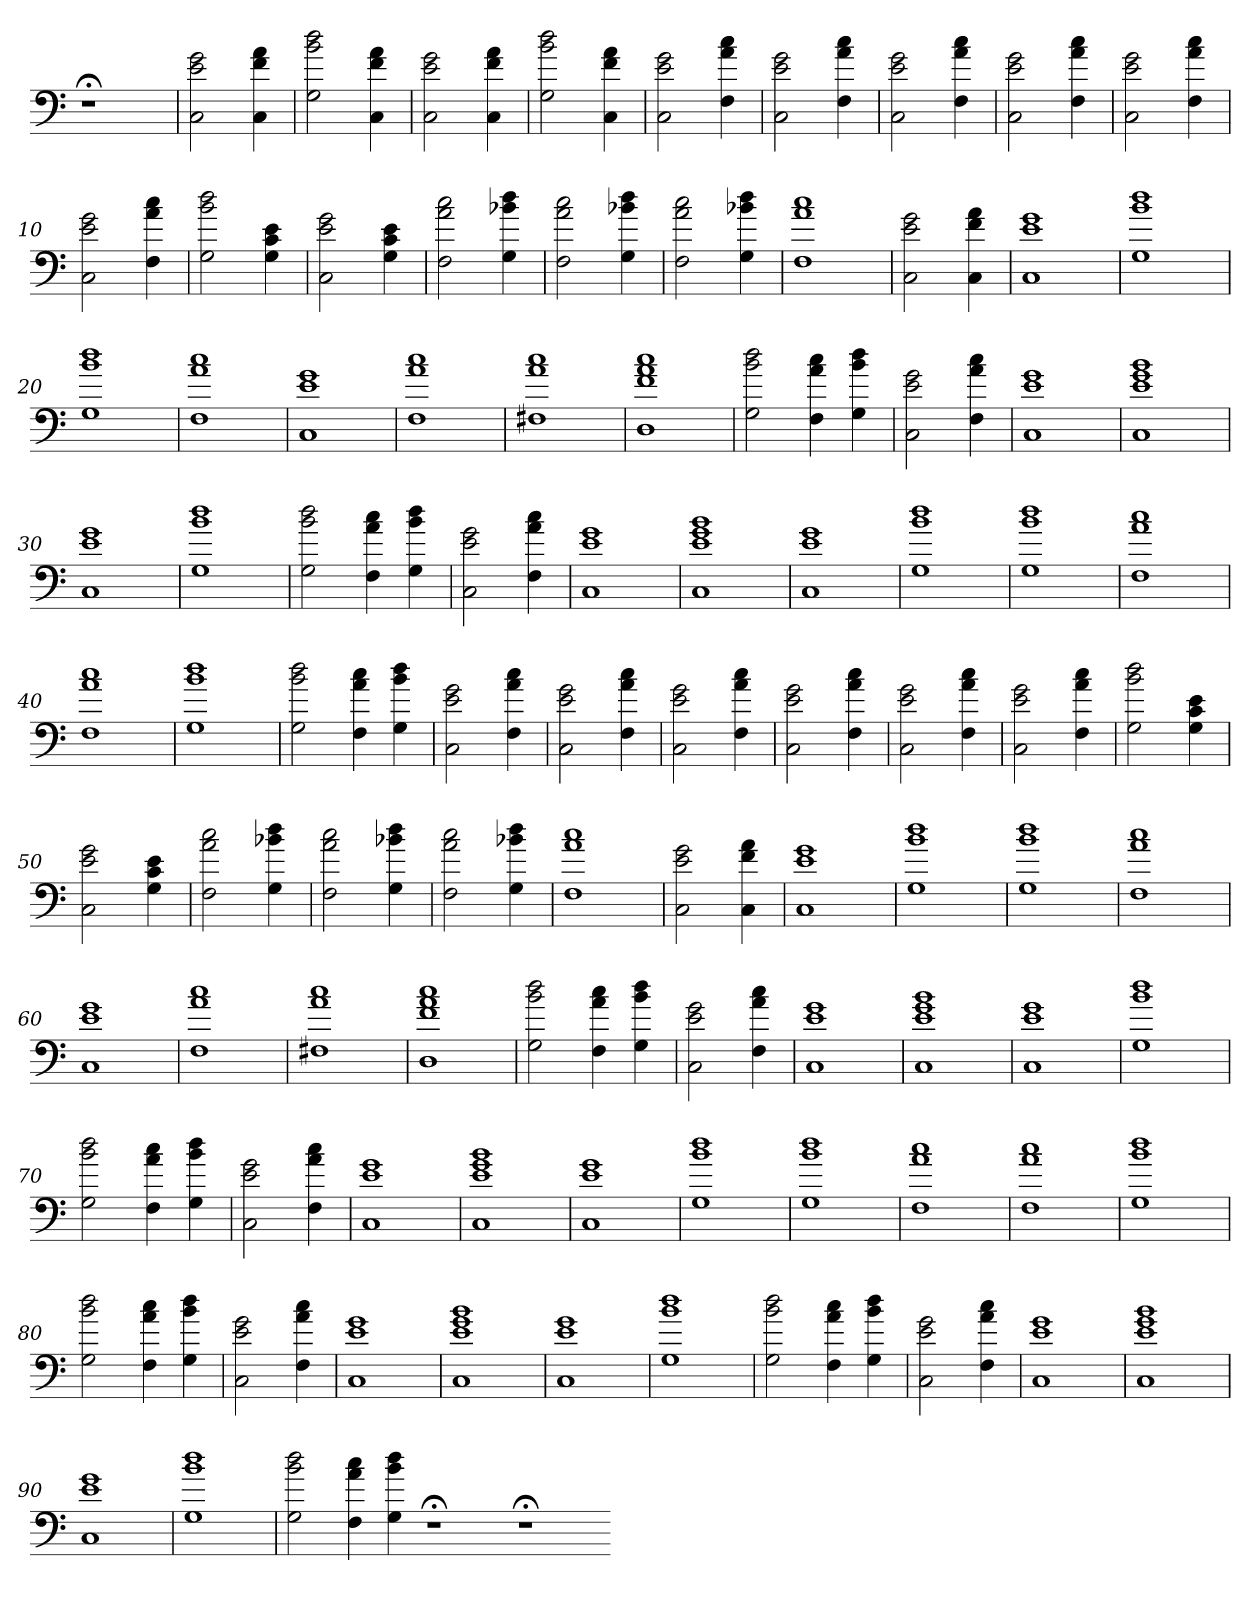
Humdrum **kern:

**kern
*part1
*staff1
=
1r;<
=1
2C 2e 2g
4C 4f 4a
=2
2G 2b 2dd
4C 4f 4a
=3
2C 2e 2g
4C 4f 4a
=4
2G 2b 2dd
4C 4f 4a
=5
2C 2e 2g
4F 4a 4cc
=6
2C 2e 2g
4F 4a 4cc
=7
2C 2e 2g
4F 4a 4cc
=8
2C 2e 2g
4F 4a 4cc
=9
2C 2e 2g
4F 4a 4cc
=10
2C 2e 2g
4F 4a 4cc
=11
2G 2b 2dd
4G 4c 4e
=12
2C 2e 2g
4G 4c 4e
=13
2F 2a 2cc
4G 4b-X 4dd
=14
2F 2a 2cc
4G 4b-X 4dd
=15
2F 2a 2cc
4G 4b-X 4dd
=16
1F 1a 1cc
=17
2C 2e 2g
4C 4f 4a
=18
1C 1e 1g
=19
1G 1b 1dd
=20
1G 1b 1dd
=21
1F 1a 1cc
=22
1C 1e 1g
=23
1F 1a 1cc
=24
1F#X 1a 1cc
=25
1D 1f 1a 1cc
=26
2G 2b 2dd
4F 4a 4cc
4G 4b 4dd
=27
2C 2e 2g
4F 4a 4cc
=28
1C 1e 1g
=29
1C 1e 1g 1b
=30
1C 1e 1g
=31
1G 1b 1dd
=32
2G 2b 2dd
4F 4a 4cc
4G 4b 4dd
=33
2C 2e 2g
4F 4a 4cc
=34
1C 1e 1g
=35
1C 1e 1g 1b
=36
1C 1e 1g
=37
1G 1b 1dd
=38
1G 1b 1dd
=39
1F 1a 1cc
=40
1F 1a 1cc
=41
1G 1b 1dd
=42
2G 2b 2dd
4F 4a 4cc
4G 4b 4dd
=43
2C 2e 2g
4F 4a 4cc
=44
2C 2e 2g
4F 4a 4cc
=45
2C 2e 2g
4F 4a 4cc
=46
2C 2e 2g
4F 4a 4cc
=47
2C 2e 2g
4F 4a 4cc
=48
2C 2e 2g
4F 4a 4cc
=49
2G 2b 2dd
4G 4c 4e
=50
2C 2e 2g
4G 4c 4e
=51
2F 2a 2cc
4G 4b-X 4dd
=52
2F 2a 2cc
4G 4b-X 4dd
=53
2F 2a 2cc
4G 4b-X 4dd
=54
1F 1a 1cc
=55
2C 2e 2g
4C 4f 4a
=56
1C 1e 1g
=57
1G 1b 1dd
=58
1G 1b 1dd
=59
1F 1a 1cc
=60
1C 1e 1g
=61
1F 1a 1cc
=62
1F#X 1a 1cc
=63
1D 1f 1a 1cc
=64
2G 2b 2dd
4F 4a 4cc
4G 4b 4dd
=65
2C 2e 2g
4F 4a 4cc
=66
1C 1e 1g
=67
1C 1e 1g 1b
=68
1C 1e 1g
=69
1G 1b 1dd
=70
2G 2b 2dd
4F 4a 4cc
4G 4b 4dd
=71
2C 2e 2g
4F 4a 4cc
=72
1C 1e 1g
=73
1C 1e 1g 1b
=74
1C 1e 1g
=75
1G 1b 1dd
=76
1G 1b 1dd
=77
1F 1a 1cc
=78
1F 1a 1cc
=79
1G 1b 1dd
=80
2G 2b 2dd
4F 4a 4cc
4G 4b 4dd
=81
2C 2e 2g
4F 4a 4cc
=82
1C 1e 1g
=83
1C 1e 1g 1b
=84
1C 1e 1g
=85
1G 1b 1dd
=86
2G 2b 2dd
4F 4a 4cc
4G 4b 4dd
=87
2C 2e 2g
4F 4a 4cc
=88
1C 1e 1g
=89
1C 1e 1g 1b
=90
1C 1e 1g
=91
1G 1b 1dd
=92
2G 2b 2dd
4F 4a 4cc
4G 4b 4dd
1r;<
1r;<
=-
*-
